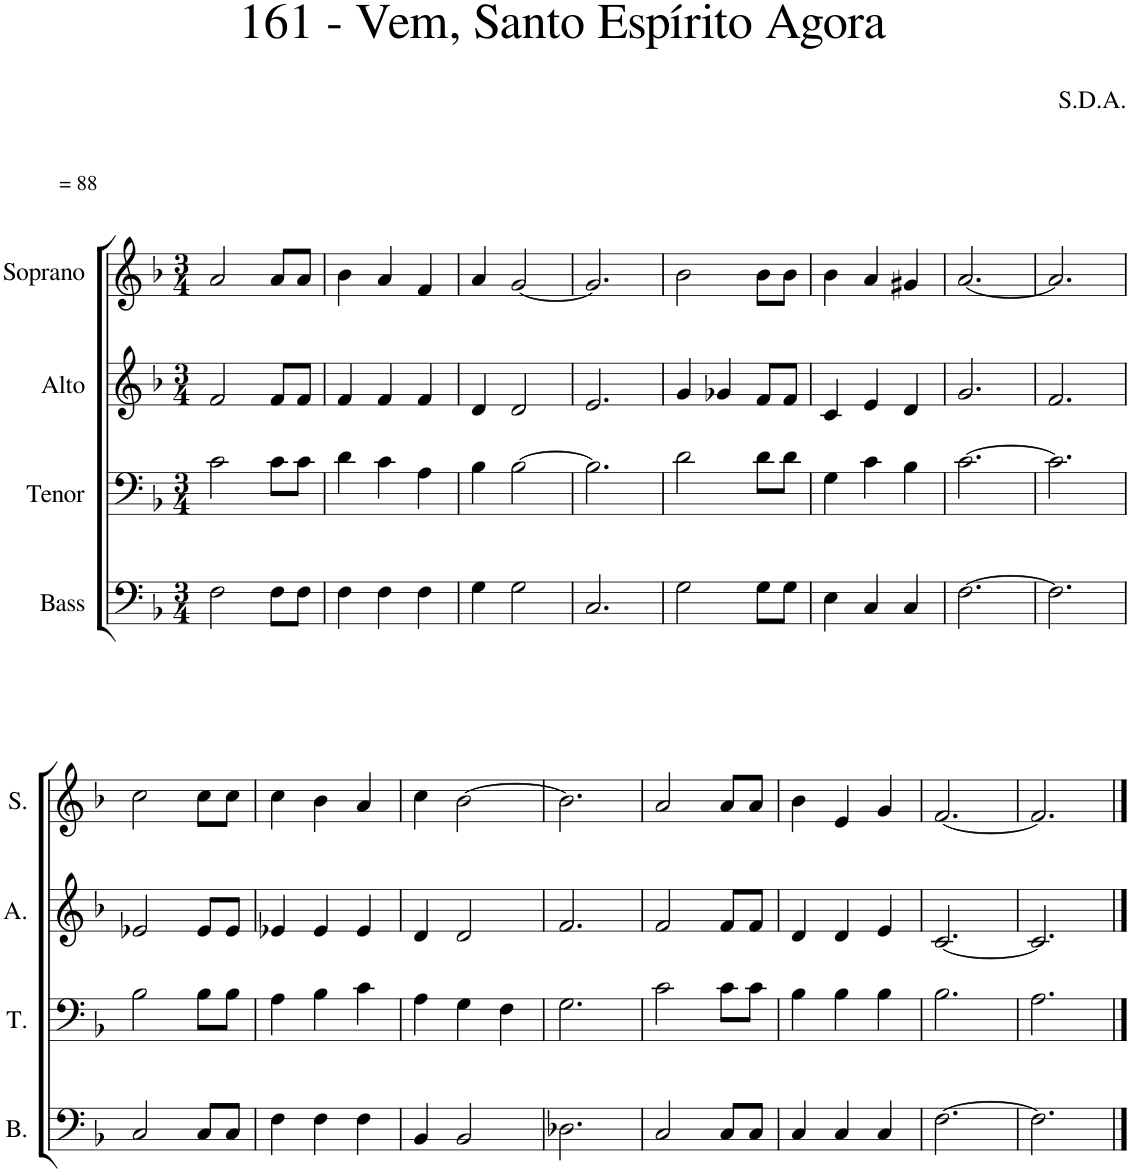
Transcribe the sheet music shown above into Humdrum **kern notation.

**kern	**kern	**kern	**kern
*part4	*part3	*part2	*part1
*staff4	*staff3	*staff2	*staff1
*I"Bass	*I"Tenor	*I"Alto	*I"Soprano
*I'B.	*I'T.	*I'A.	*I'S.
*clefF4	*clefF4	*clefG2	*clefG2
*k[b-]	*k[b-]	*k[b-]	*k[b-]
*M3/4	*M3/4	*M3/4	*M3/4
=1	=1	=1	=1
!	!	!	!LO:TX:a:t== 88
2F\	2c\	2f/	2a/
8F\L	8c\L	8f/L	8a/L
8F\J	8c\J	8f/J	8a/J
=2	=2	=2	=2
4F\	4d\	4f/	4b-\
4F\	4c\	4f/	4a/
4F\	4A\	4f/	4f/
=3	=3	=3	=3
4G\	4B-\	4d/	4a/
2G\	[2B-\	2d/	[2g/
=4	=4	=4	=4
2.C/	2.B-\]	2.e/	2.g/]
=5	=5	=5	=5
2G\	2d\	4g/	2b-\
.	.	4g-X/	.
8G\L	8d\L	8f/L	8b-\L
8G\J	8d\J	8f/J	8b-\J
=6	=6	=6	=6
4E\	4G\	4c/	4b-\
4C/	4c\	4e/	4a/
4C/	4B-\	4d/	4g#X/
=7	=7	=7	=7
[2.F\	[2.c\	2.g/	[2.a/
=8	=8	=8	=8
2.F\]	2.c\]	2.f/	2.a/]
!!LO:LB:g=z
=9	=9	=9	=9
2C/	2B-\	2e-X/	2cc\
8C/L	8B-\L	8e-/L	8cc\L
8C/J	8B-\J	8e-/J	8cc\J
=10	=10	=10	=10
4F\	4A\	4e-X/	4cc\
4F\	4B-\	4e-/	4b-\
4F\	4c\	4e-/	4a/
=11	=11	=11	=11
4BB-/	4A\	4d/	4cc\
2BB-/	4G\	2d/	[2b-\
.	4F\	.	.
=12	=12	=12	=12
2.D-X\	2.G\	2.f/	2.b-\]
=13	=13	=13	=13
2C/	2c\	2f/	2a/
8C/L	8c\L	8f/L	8a/L
8C/J	8c\J	8f/J	8a/J
=14	=14	=14	=14
4C/	4B-\	4d/	4b-\
4C/	4B-\	4d/	4e/
4C/	4B-\	4e/	4g/
=15	=15	=15	=15
[2.F\	2.B-\	[2.c/	[2.f/
=16	=16	=16	=16
2.F\]	2.A\	2.c/]	2.f/]
==	==	==	==
*-	*-	*-	*-
